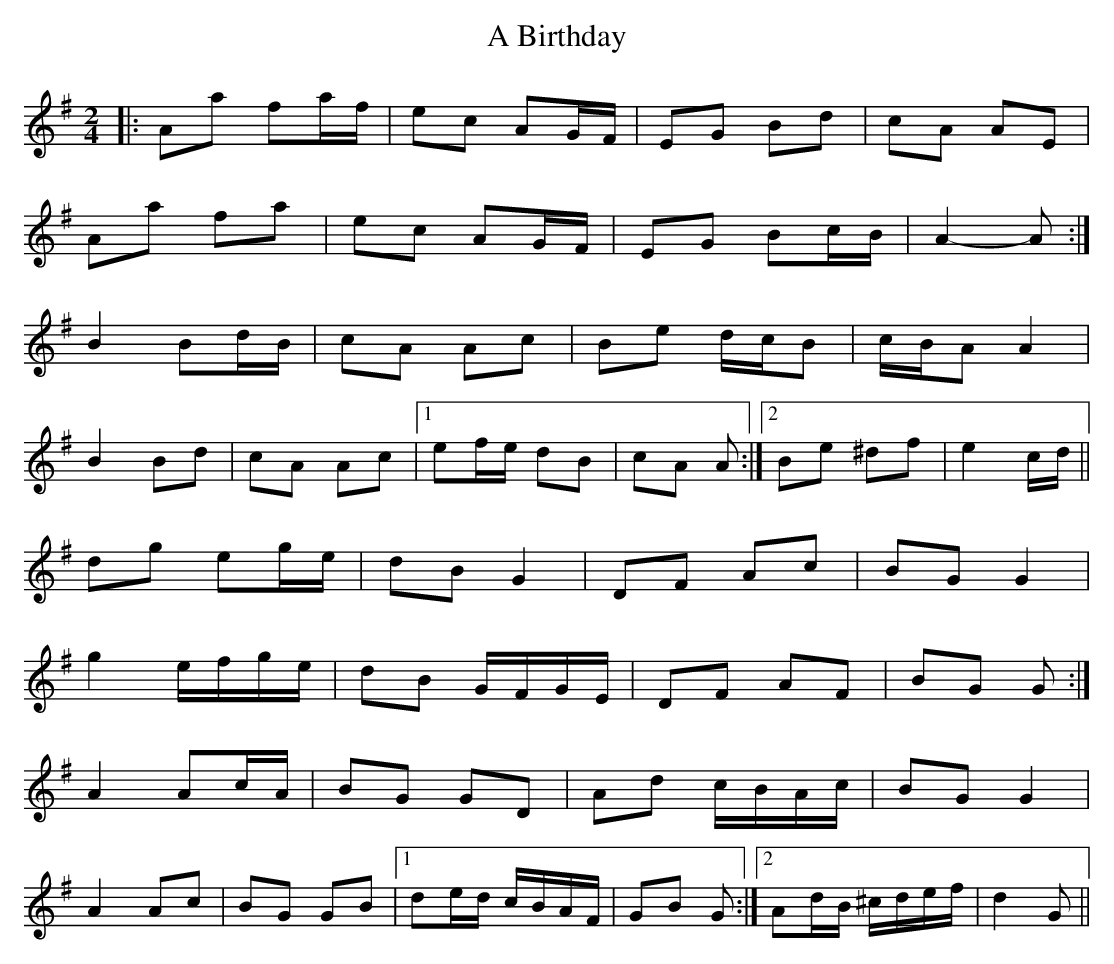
X:1
T: A Birthday
M: 2/4
L: 1/8
K: Gmaj
|:Aa fa/f/|ec AG/F/|EG Bd|cA AE|
Aa fa|ec AG/F/|EG Bc/B/|A2- A:|
B2 Bd/B/|cA Ac|Be d/c/B|c/B/A A2|
B2 Bd|cA Ac|1 ef/e/ dB|cA A:|2 Be ^df|e2 c/d/||
dg eg/e/|dB G2|DF Ac|BG G2|
g2 e/f/g/e/|dB G/F/G/E/|DF AF|BG G:|
A2 Ac/A/|BG GD|Ad c/B/A/c/|BG G2|
A2 Ac|BG GB|1 de/d/ c/B/A/F/|GB G:|2 Ad/B/ ^c/d/e/f/|d2 G||
